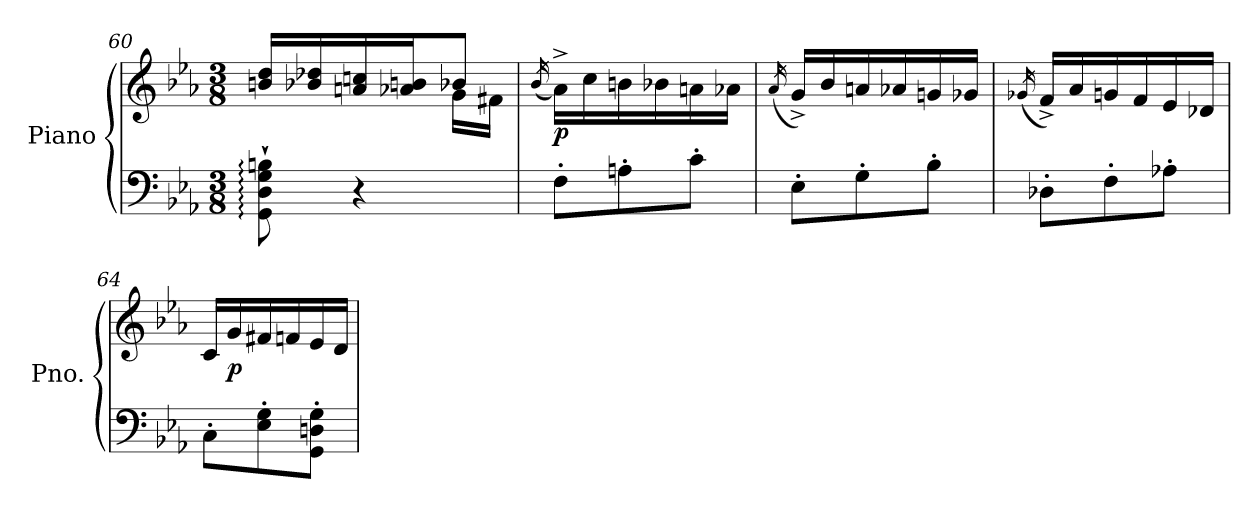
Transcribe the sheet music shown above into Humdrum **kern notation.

**kern	**kern	**dynam
*part1	*part1	*part1
*staff2	*staff1	*staff1/2
*I"Piano	*	*
*I'Pno.	*	*
*clefF4	*clefG2	*
*k[b-e-a-]	*k[b-e-a-]	*
*M3/8	*M3/8	*
=60	=60	=60
*	*^	*
8GG\:` 8D\:` 8G\:` 8Bn\:`	16bn/ 16dd/LL	4ryy	.
.	16b-X/ 16dd-X/	.	.
4r	16an/ 16ccn/	.	.
.	16a-X/ 16bn/J	.	.
.	8b-X/J	16g\LL	.
.	.	16f#X\JJ	.
*	*v	*v	*
=61	=61	=61
.	(<16qb-/	.
!	!	!LO:DY:b
8F'\L	16a-^\LL)	p
.	16cc\	.
8An'\	16bn\	.
.	16b-X\	.
8c'\J	16an\	.
.	16a-X\JJ	.
=62	=62	=62
.	(<16qa-/	.
8E-'\L	16g^/LL)	.
.	16b-/	.
8G'\	16an/	.
.	16a-X/	.
8B-'\J	16gn/	.
.	16g-X/JJ	.
!!LO:LB:g=z
=63	=63	=63
.	(<16qg-X/	.
8D-X'\L	16f^/LL)	.
.	16a-/	.
8F'\	16gn/	.
.	16f/	.
8A-X'\J	16e-/	.
.	16d-X/JJ	.
=64	=64	=64
8C'\L	16c/LL	.
!	!	!LO:DY:b
.	16g/	p
8E-\' 8G\'	16f#X/	.
.	16fn/	.
8GG\' 8Dn\' 8G\'J	16e-/	.
.	16d/JJ	.
=	=	=
*-	*-	*-
